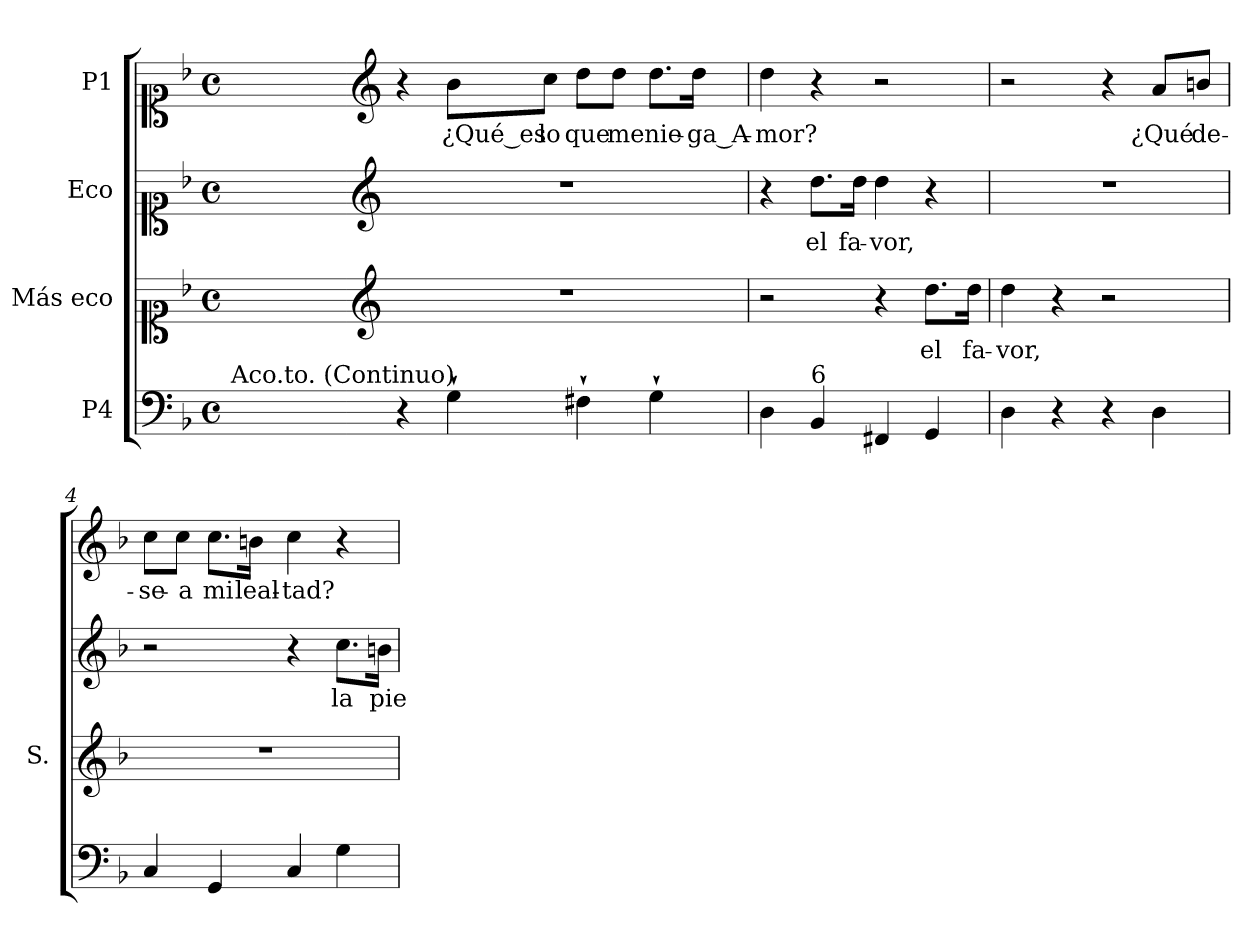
**kern	**kern	**text	**kern	**text	**kern	**text
*part4	*part3	*part3	*part2	*part2	*part1	*part1
*staff4	*staff3	*staff3	*staff2	*staff2	*staff1	*staff1
*I"P4	*I"Más eco	*	*I"Eco	*	*I"P1	*
*	*I'S.	*	*	*	*	*
!!LO:PB:g=z
*clefF4	*clefC1	*	*clefC1	*	*clefC1	*
*k[b-]	*k[b-]	*	*k[b-]	*	*k[b-]	*
*F:	*F:	*	*F:	*	*F:	*
*M4/4	*M4/4	*	*M4/4	*	*M4/4	*
*met(c)	*met(c)	*	*met(c)	*	*met(c)	*
=1	=1	=1	=1	=1	=1	=1
!LO:TX:a:t=Aco.to. (Continuo)	!	!	!	!	!	!
1ryy	1ryy	.	1ryy	.	1ryy	.
=1-	=1-	=1-	=1-	=1-	=1-	=1-
*	*clefG2	*	*clefG2	*	*clefG2	*
4r	1r	.	1r	.	4r	.
!	!	!	!	!	!	!LO:LY:b:color=#000000
4G`i\	.	.	.	.	8b-i\L	¿Qué_es
!	!	!	!	!	!	!LO:LY:b:color=#000000
.	.	.	.	.	8cci\J	lo
!	!	!	!	!	!	!LO:LY:b:color=#000000
4F#X`i\	.	.	.	.	8ddi\L	que
!	!	!	!	!	!	!LO:LY:b:color=#000000
.	.	.	.	.	8ddi\J	me
!	!	!	!	!	!	!LO:LY:b:color=#000000
4G`i\	.	.	.	.	8.ddi\L	nie-
!	!	!	!	!	!	!LO:LY:b:color=#000000
.	.	.	.	.	16ddi\Jk	-ga_A-
=2	=2	=2	=2	=2	=2	=2
!	!	!	!	!	!	!LO:LY:b:color=#000000
4Di\	2r	.	4r	.	4ddi\	-mor?
!LO:TX:a:t=6	!	!	!	!	!	!
!	!	!	!	!LO:LY:b:color=#000000	!	!
4BB-i/	.	.	8.ddi\L	el	4r	.
!	!	!	!	!LO:LY:b:color=#000000	!	!
.	.	.	16ddi\Jk	fa-	.	.
!	!	!	!	!LO:LY:b:color=#000000	!	!
4FF#Xi/	4r	.	4ddi\	-vor,	2r	.
!	!	!LO:LY:b:color=#000000	!	!	!	!
4GGi/	8.ddi\L	el	4r	.	.	.
!	!	!LO:LY:b:color=#000000	!	!	!	!
.	16ddi\Jk	fa-	.	.	.	.
!!LO:LB:g=z
=3	=3	=3	=3	=3	=3	=3
!	!	!LO:LY:b:color=#000000	!	!	!	!
4Di\	4ddi\	-vor,	1r	.	2r	.
4r	4r	.	.	.	.	.
4r	2r	.	.	.	4r	.
!	!	!	!	!	!	!LO:LY:b:color=#000000
4Di\	.	.	.	.	8ai/L	¿Qué
!	!	!	!	!	!	!LO:LY:b:color=#000000
.	.	.	.	.	8bni/J	de-
=4	=4	=4	=4	=4	=4	=4
!	!	!	!	!	!	!LO:LY:b:color=#000000
4Ci/	1r	.	2r	.	8cci\L	-se-
!	!	!	!	!	!	!LO:LY:b:color=#000000
.	.	.	.	.	8cci\J	-a
!	!	!	!	!	!	!LO:LY:b:color=#000000
4GGi/	.	.	.	.	8.cci\L	mi
!	!	!	!	!	!	!LO:LY:b:color=#000000
.	.	.	.	.	16bni\Jk	leal-
!	!	!	!	!	!	!LO:LY:b:color=#000000
4Ci/	.	.	4r	.	4cci\	-tad?
!	!	!	!	!LO:LY:b:color=#000000	!	!
4Gi\	.	.	8.cci\L	la	4r	.
!	!	!	!	!LO:LY:b:color=#000000	!	!
.	.	.	16bni\Jk	pie-	.	.
=	=	=	=	=	=	=
*-	*-	*-	*-	*-	*-	*-
